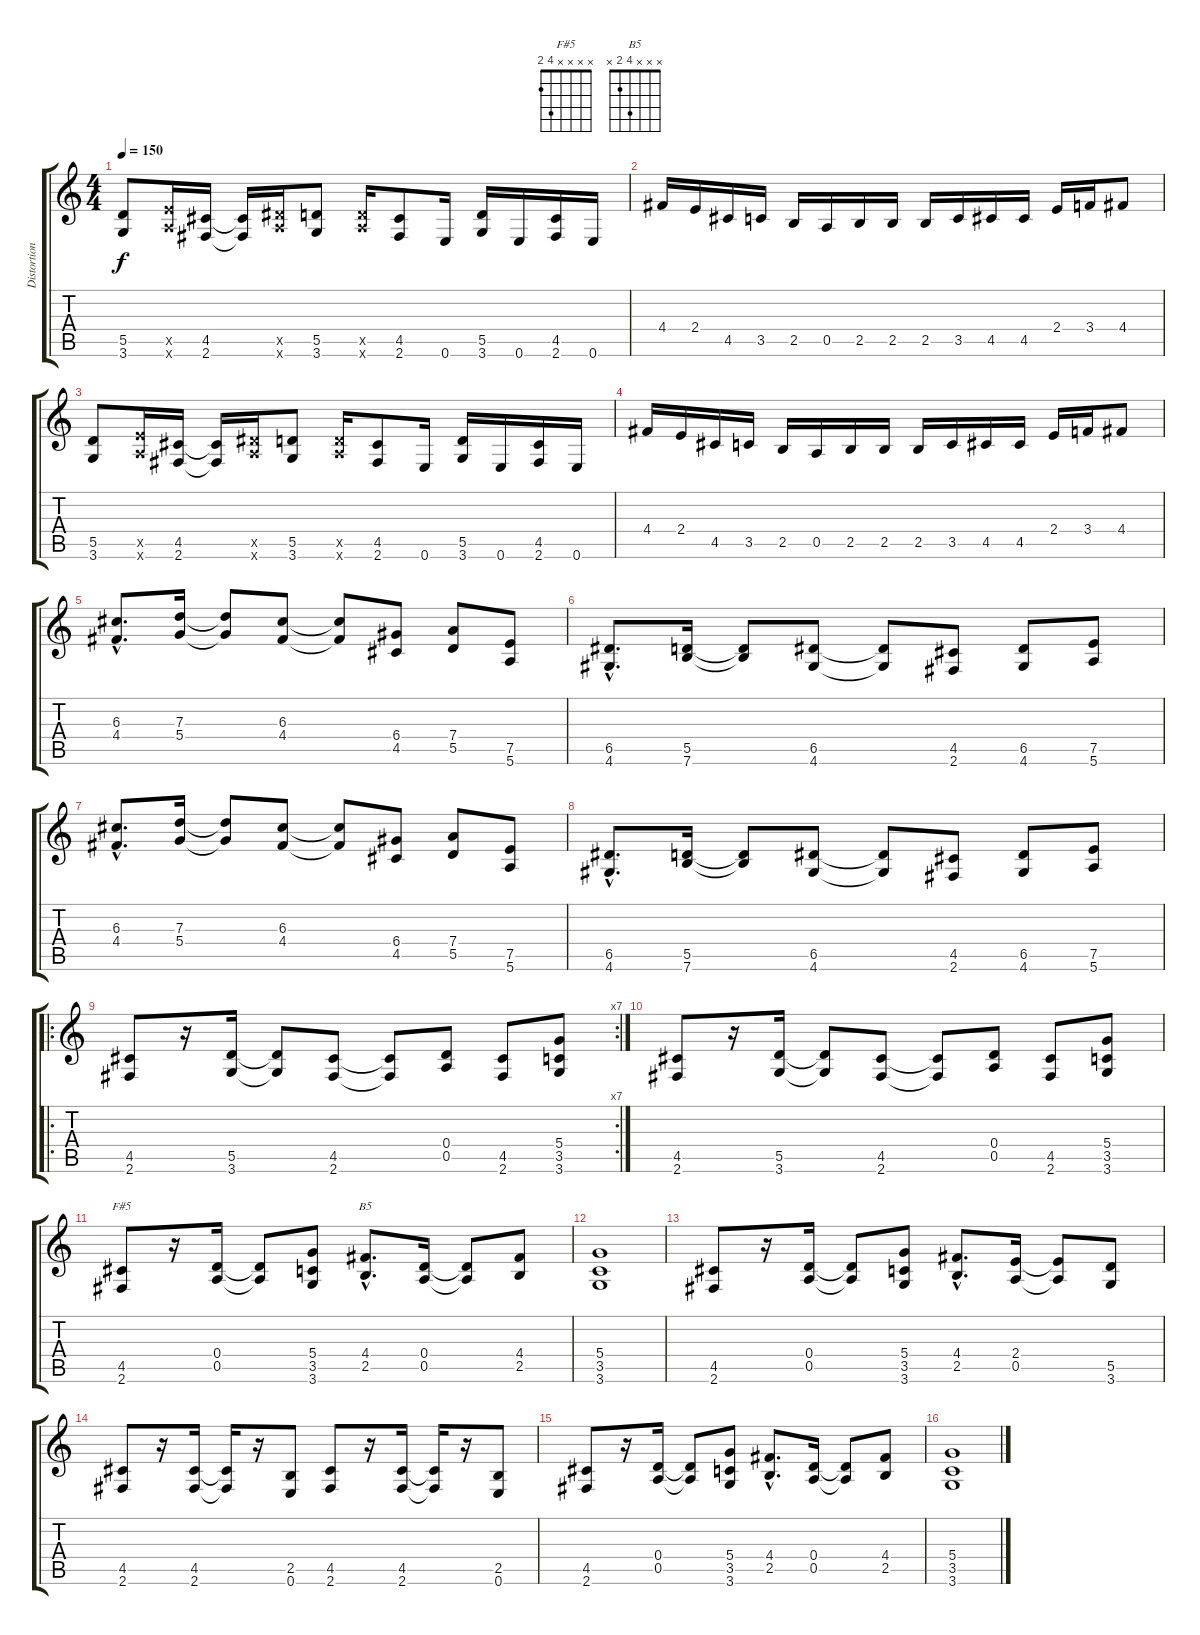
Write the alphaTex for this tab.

\track ("Distortion Guitar" "Distortion") {instrument distortionguitar}
\staff {score tabs}
\tuning (E4 B3 G3 D3 A2 E2) {hide}
\chord ("F#5" x x x x 4 2)
\chord ("B5" x x x 4 2 x)
\ts (4 4)
\tempo 150
\clef g2
\ks c
(5.5 3.6).8{dy f} (0.5{x} 12.6{x}).16 (4.5 2.6).16 (4.5{t} 2.6{t}).16 (0.5{x} 11.6{x}).16 (5.5 3.6).8 (0.5{x} 10.6{x}).16 (4.5 2.6).8 0.6.16 (5.5 3.6).16 0.6.16 (4.5 2.6).16 0.6.16 |
4.4.16 2.4.16 4.5.16 3.5.16 2.5.16 0.5.16 2.5.16 2.5.16 2.5.16 3.5.16 4.5.16 4.5.16 2.4.16 3.4.16 4.4.8 |
(5.5 3.6).8 (0.5{x} 12.6{x}).16 (4.5 2.6).16 (4.5{t} 2.6{t}).16 (0.5{x} 11.6{x}).16 (5.5 3.6).8 (0.5{x} 10.6{x}).16 (4.5 2.6).8 0.6.16 (5.5 3.6).16 0.6.16 (4.5 2.6).16 0.6.16 |
4.4.16 2.4.16 4.5.16 3.5.16 2.5.16 0.5.16 2.5.16 2.5.16 2.5.16 3.5.16 4.5.16 4.5.16 2.4.16 3.4.16 4.4.8 |
(6.3{hac} 4.4{hac}).8{d} (7.3 5.4).16 (7.3{t} 5.4{t}).8 (6.3 4.4).8 (6.3{t} 4.4{t}).8 (6.4 4.5).8 (7.4 5.5).8 (7.5 5.6).8 |
(6.5{hac} 4.6{hac}).8{d} (5.5 7.6).16 (5.5{t} 7.6{t}).8 (6.5 4.6).8 (6.5{t} 4.6{t}).8 (4.5 2.6).8 (6.5 4.6).8 (7.5 5.6).8 |
(6.3{hac} 4.4{hac}).8{d} (7.3 5.4).16 (7.3{t} 5.4{t}).8 (6.3 4.4).8 (6.3{t} 4.4{t}).8 (6.4 4.5).8 (7.4 5.5).8 (7.5 5.6).8 |
(6.5{hac} 4.6{hac}).8{d} (5.5 7.6).16 (5.5{t} 7.6{t}).8 (6.5 4.6).8 (6.5{t} 4.6{t}).8 (4.5 2.6).8 (6.5 4.6).8 (7.5 5.6).8 |
\ro
\rc 7
(4.5 2.6).8 r.16 (5.5 3.6).16 (5.5{t} 3.6{t}).8 (4.5 2.6).8 (4.5{t} 2.6{t}).8 (0.4 0.5).8 (4.5 2.6).8 (5.4 3.5 3.6).8 |
(4.5 2.6).8 r.16 (5.5 3.6).16 (5.5{t} 3.6{t}).8 (4.5 2.6).8 (4.5{t} 2.6{t}).8 (0.4 0.5).8 (4.5 2.6).8 (5.4 3.5 3.6).8 |
(4.5 2.6).8{ch "F#5"} r.16 (0.4 0.5).16 (0.4{t} 0.5{t}).8 (5.4 3.5 3.6).8 (4.4{hac} 2.5{hac}).8{d ch "B5"} (0.4 0.5).16 (0.4{t} 0.5{t}).8 (4.4 2.5).8 |
(5.4 3.5 3.6).1 |
(4.5 2.6).8 r.16 (0.4 0.5).16 (0.4{t} 0.5{t}).8 (5.4 3.5 3.6).8 (4.4{hac} 2.5{hac}).8{d} (2.4 0.5).16 (2.4{t} 0.5{t}).8 (5.5 3.6).8 |
(4.5 2.6).8 r.16 (4.5 2.6).16 (4.5{t} 2.6{t}).16 r.16 (2.5 0.6).8 (4.5 2.6).8 r.16 (4.5 2.6).16 (4.5{t} 2.6{t}).16 r.16 (2.5 0.6).8 |
(4.5 2.6).8 r.16 (0.4 0.5).16 (0.4{t} 0.5{t}).8 (5.4 3.5 3.6).8 (4.4{hac} 2.5{hac}).8{d} (0.4 0.5).16 (0.4{t} 0.5{t}).8 (4.4 2.5).8 |
(5.4 3.5 3.6).1
